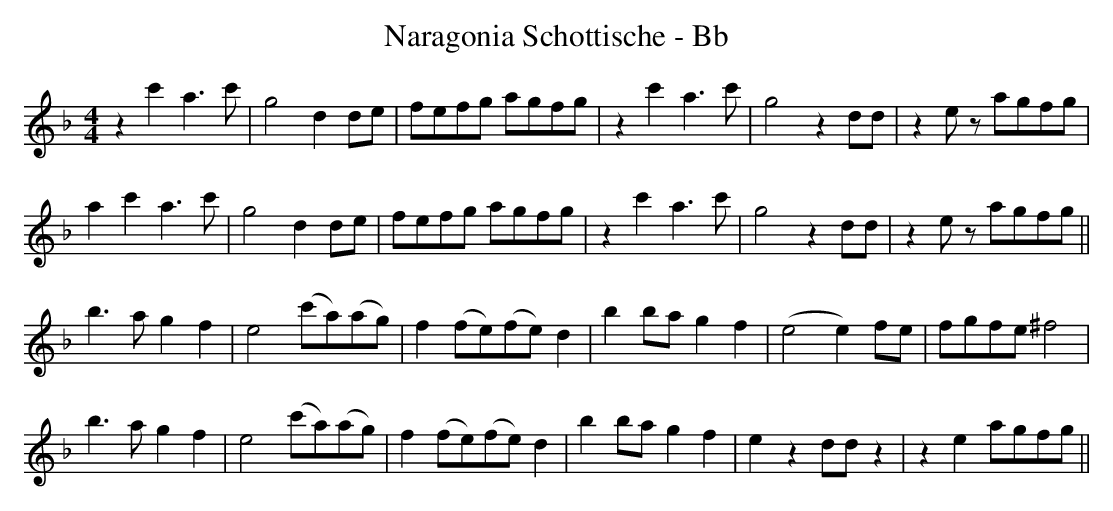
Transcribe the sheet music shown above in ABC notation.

X:1
T:Naragonia Schottische - Bb
L:1/8
M:4/4
K:Fmaj
z2 c'2a3c'|g4 d2de|fefg agfg|z2 c'2a3c'|g4 z2 dd|z2 ez agfg|
a2 c'2a3c'|g4 d2de|fefg agfg|z2 c'2a3c'|g4 z2 dd|z2 ez agfg||
b3a g2 f2|e4 (c'a)(ag)|f2 (fe)(fe)d2|b2 ba g2 f2|(e4 e2)fe|fgfe^f4|
b3a g2 f2|e4 (c'a)(ag)|f2 (fe)(fe)d2|b2 ba g2 f2|e2z2 ddz2|z2e2 agfg||
